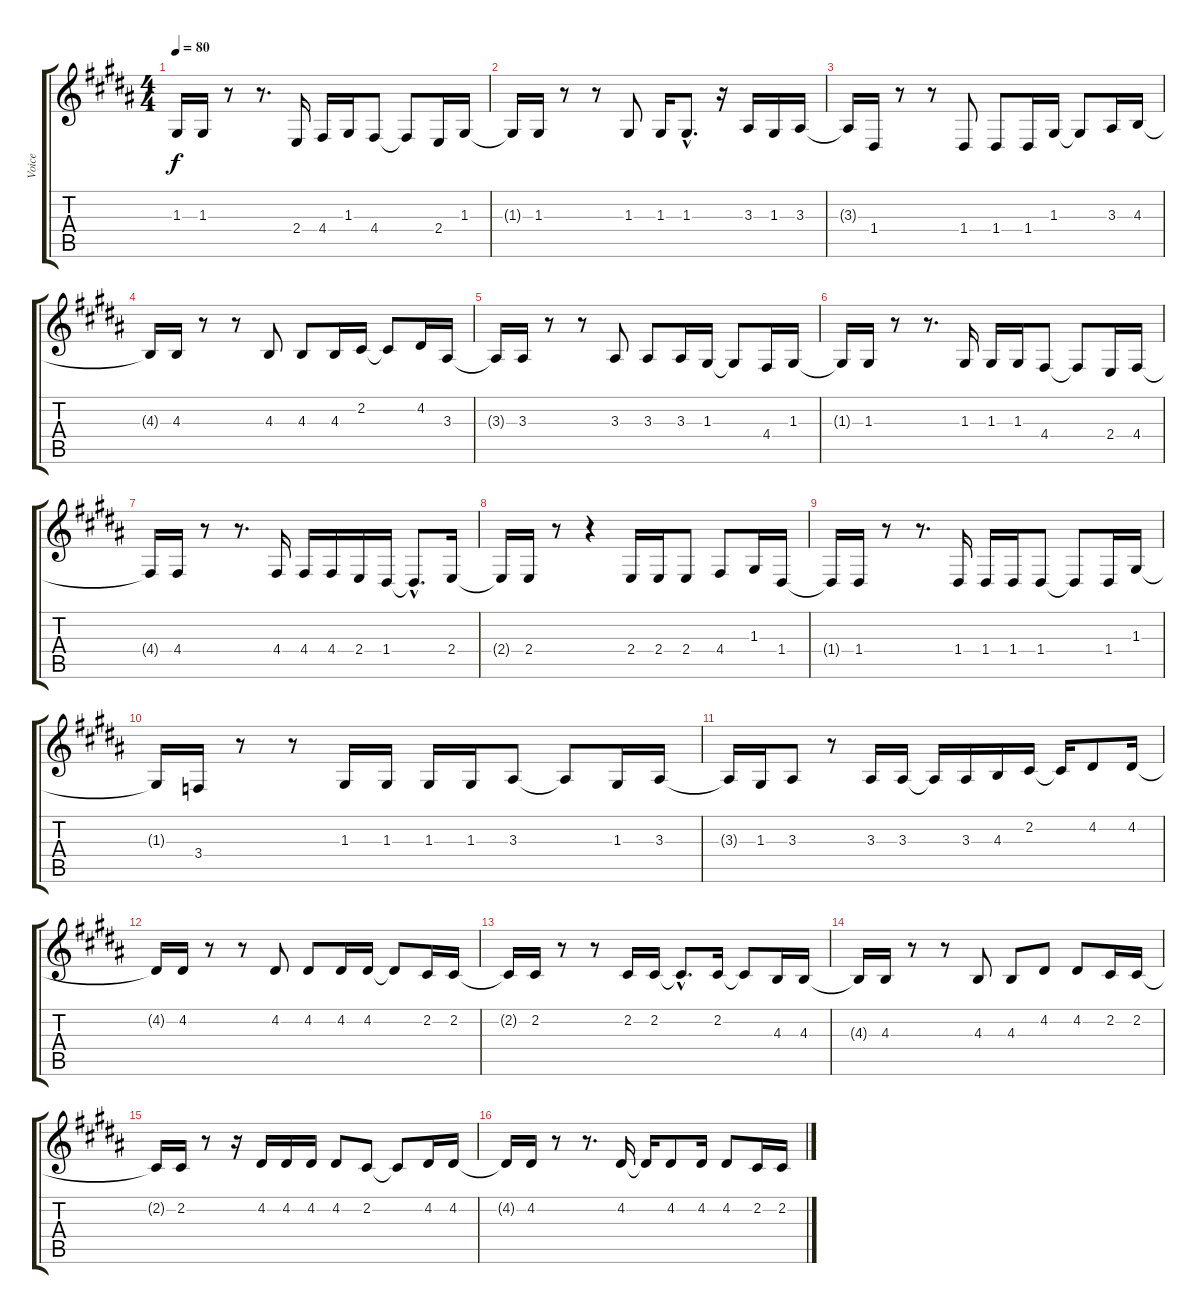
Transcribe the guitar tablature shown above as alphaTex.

\track ("Voice" "Voice") {instrument flute}
\staff {score tabs}
\tuning (E4 B3 G3 D3 A2 E2) {hide}
\ts (4 4)
\tempo 80
\clef g2
\ks b
1.3{t}.16{dy f} 1.3.16 r.8 r.8{d} 2.4.16 4.4.16 1.3.16 4.4.8 4.4{t}.8 2.4.16 1.3.16 |
1.3{t}.16 1.3.16 r.8 r.8 1.3.8 1.3.16 1.3{hac}.8{d} r.16 3.3.16 1.3.16 3.3.16 |
3.3{t}.16 1.4.16 r.8 r.8 1.4.8 1.4.8 1.4.16 1.3.16 1.3{t}.8 3.3.16 4.3.16 |
4.3{t}.16 4.3.16 r.8 r.8 4.3.8 4.3.8 4.3.16 2.2.16 2.2{t}.8 4.2.16 3.3.16 |
3.3{t}.16 3.3.16 r.8 r.8 3.3.8 3.3.8 3.3.16 1.3.16 1.3{t}.8 4.4.16 1.3.16 |
1.3{t}.16 1.3.16 r.8 r.8{d} 1.3.16 1.3.16 1.3.16 4.4.8 4.4{t}.8 2.4.16 4.4.16 |
4.4{t}.16 4.4.16 r.8 r.8{d} 4.4.16 4.4.16 4.4.16 2.4.16 1.4.16 1.4{hac t}.8{d} 2.4.16 |
2.4{t}.16 2.4.16 r.8 r.4 2.4.16 2.4.16 2.4.8 4.4.8 1.3.16 1.4.16 |
1.4{t}.16 1.4.16 r.8 r.8{d} 1.4.16 1.4.16 1.4.16 1.4.8 1.4{t}.8 1.4.16 1.3.16 |
1.3{t}.16 3.4.16 r.8 r.8 1.3.16 1.3.16 1.3.16 1.3.16 3.3.8 3.3{t}.8 1.3.16 3.3.16 |
3.3{t}.16 1.3.16 3.3.8 r.8 3.3.16 3.3.16 3.3{t}.16 3.3.16 4.3.16 2.2.16 2.2{t}.16 4.2.8 4.2.16 |
4.2{t}.16 4.2.16 r.8 r.8 4.2.8 4.2.8 4.2.16 4.2.16 4.2{t}.8 2.2.16 2.2.16 |
2.2{t}.16 2.2.16 r.8 r.8 2.2.16 2.2.16 2.2{hac t}.8{d} 2.2.16 2.2{t}.8 4.3.16 4.3.16 |
4.3{t}.16 4.3.16 r.8 r.8 4.3.8 4.3.8 4.2.8 4.2.8 2.2.16 2.2.16 |
2.2{t}.16 2.2.16 r.8 r.16 4.2.16 4.2.16 4.2.16 4.2.8 2.2.8 2.2{t}.8 4.2.16 4.2.16 |
4.2{t}.16 4.2.16 r.8 r.8{d} 4.2.16 4.2{t}.16 4.2.8 4.2.16 4.2.8 2.2.16 2.2.16
